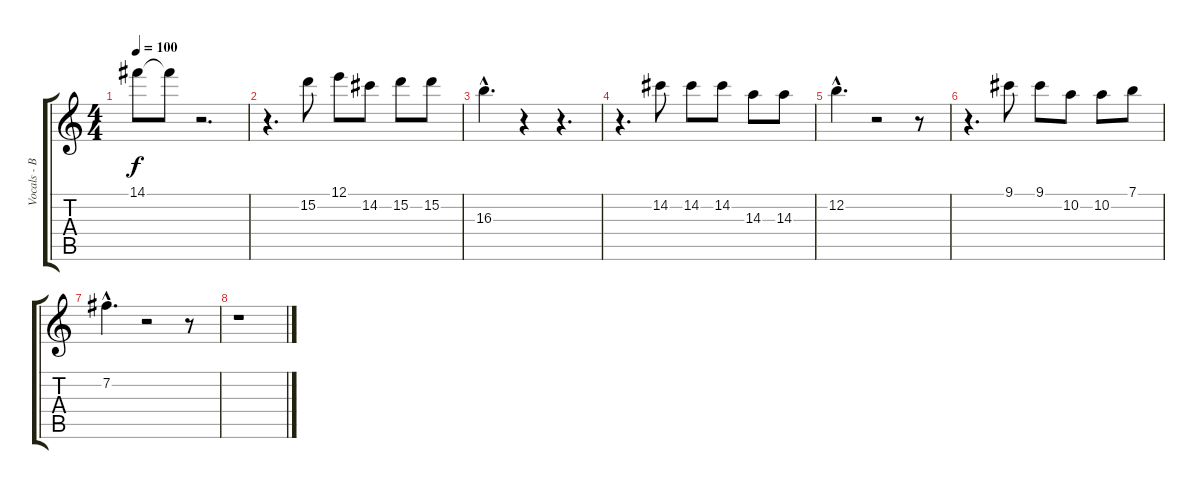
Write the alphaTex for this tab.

\track ("Vocals - Backing Vocals" "Vocals - B") {instrument electricguitarjazz}
\staff {score tabs}
\tuning (E4 B3 G3 D3 A2 E2) {hide}
\ts (4 4)
\tempo 100
\clef g2
\ks c
14.1.8{dy f} 14.1{t}.8 r.2{d} |
r.4{d volume 14} 15.2.8 12.1.8{volume 13} 14.2.8 15.2.8 15.2.8 |
16.3{hac}.4{d volume 12} r.4 r.4{d} |
r.4{d volume 11} 14.2.8 14.2.8{volume 10} 14.2.8 14.3.8 14.3.8 |
12.2{hac}.4{d volume 9} r.2{volume 8} r.8 |
r.4{d volume 7} 9.1.8 9.1.8{volume 6} 10.2.8 10.2.8 7.1.8 |
7.2{hac}.4{d volume 5} r.2{volume 4} r.8 |
r.1{volume 3}
